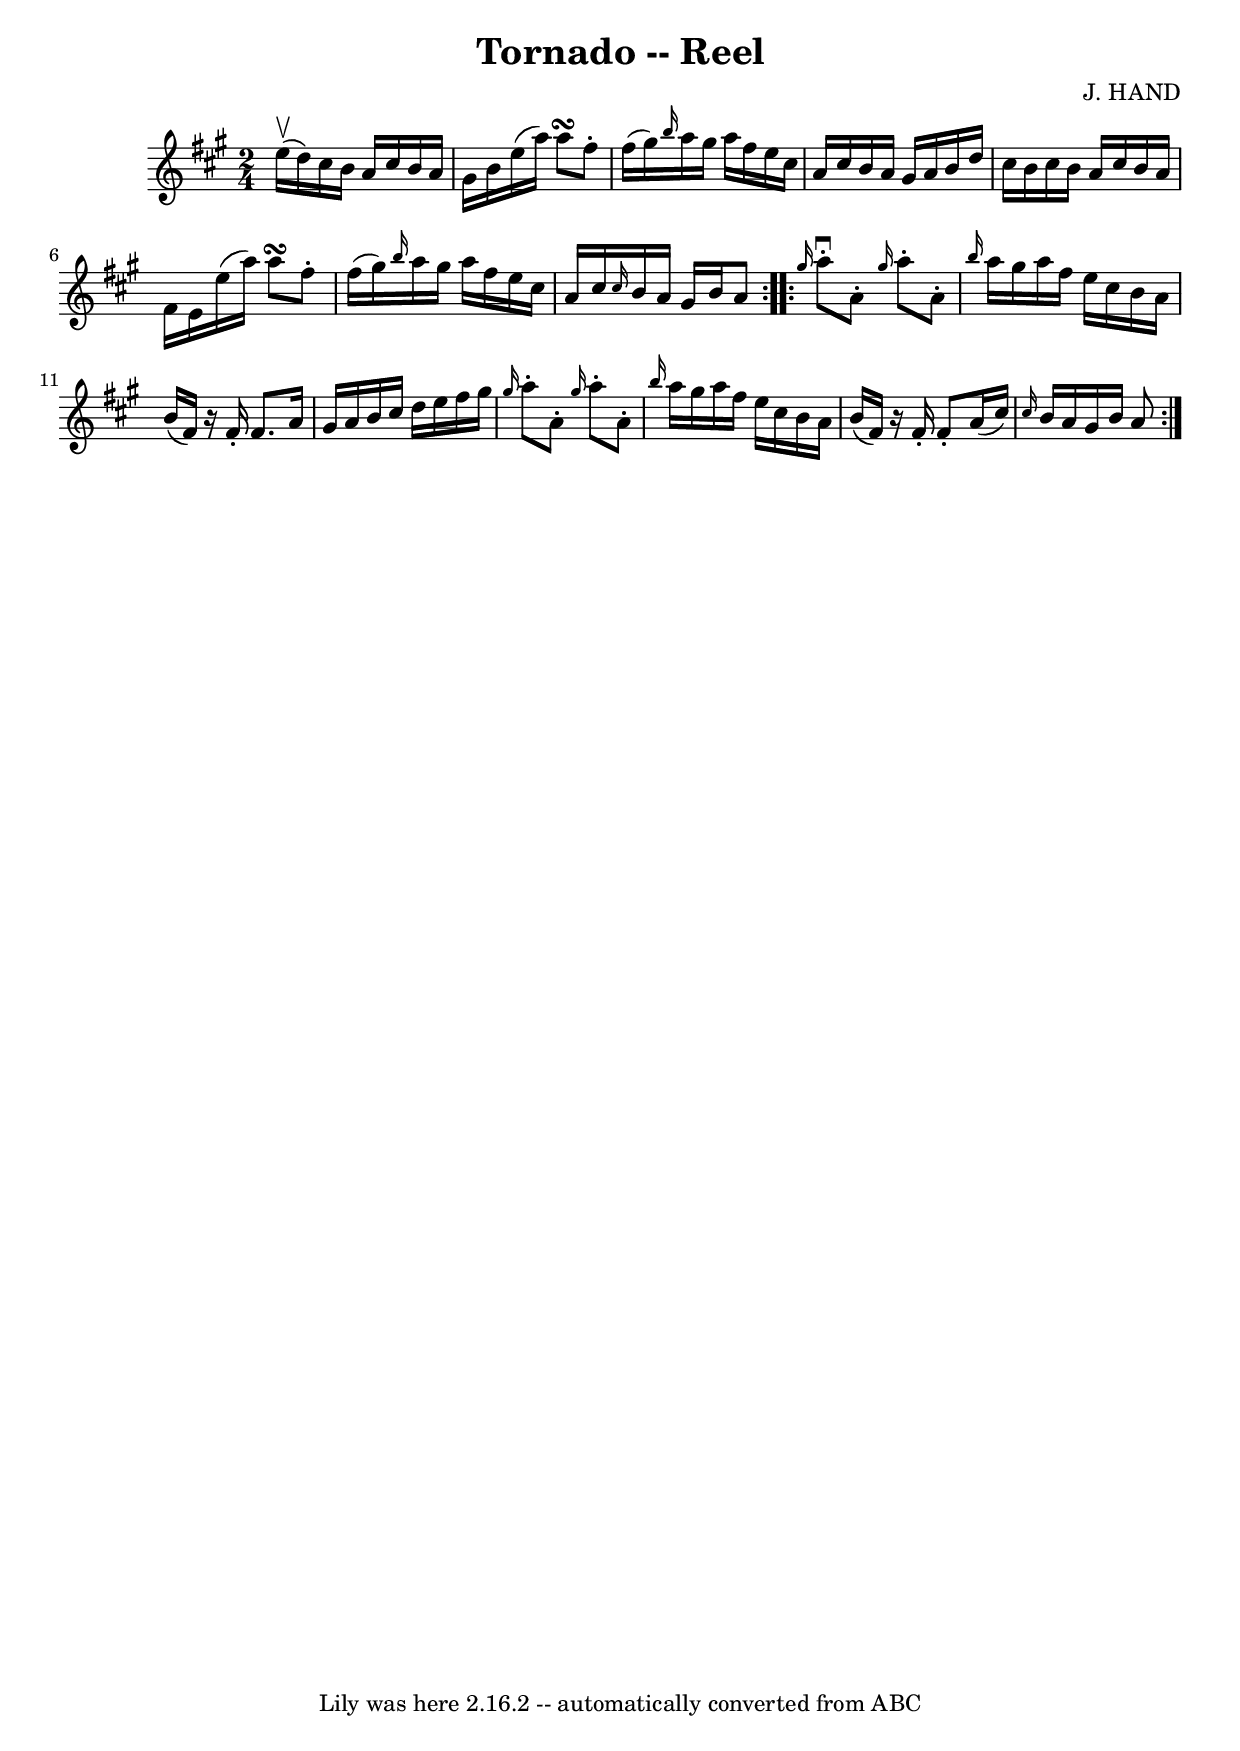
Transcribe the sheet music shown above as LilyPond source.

\version "2.16.2"
\include "Mammoth.ily"
\header {
  %% book = "Ryan's Mammoth Collection"
  composer = "J. HAND"
  crossRefNumber = "1"
  footnotes = "\\\\262"
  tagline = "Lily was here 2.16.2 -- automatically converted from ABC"
  title = "Tornado -- Reel"

}
voicedefault =  {



  \repeat volta 2 {

    \time 2/4 
    \key a \major
    e''16^\upbow(d''16) |
    cis''16    
    b'16 a'16 cis''16 b'16 a'16 gis'16 b'16    |
    e''16 (
    a''16) a''8\turn fis''8-. fis''16 (gis''16)   |
    
    \grace { b''16  
	   } a''16 gis''16 a''16 fis''16 e''16 cis''16 
    a'16 cis''16    |
    b'16 a'16 gis'16 a'16 b'16    
    d''16 cis''16 b'16    |
    cis''16 b'16 a'16 cis''16    
    b'16 a'16 fis'16 e'16    |
    e''16 (a''16) a''8\turn    
    fis''8-. fis''16 (gis''16)   |
    \grace { b''16  
	   } a''16    
    gis''16 a''16 fis''16 e''16 cis''16 a'16 cis''16    |
    
    \grace { cis''16  
	   } b'16 a'16 gis'16 b'16 a'8  
  }     

  \repeat volta 2 {
    \grace { gis''16  
	   } a''8^\downbow-. a'8-. \grace {   
	     gis''16  
	   } a''8-. a'8-.   |
    \grace { b''16  
	   } a''16    
    gis''16 a''16 fis''16 e''16 cis''16 b'16 a'16    |
    
    b'16 (fis'16)   r16 fis'16-. fis'8. a'16    |
    gis'16    
    a'16 b'16 cis''16 d''16 e''16 fis''16 gis''16    |
    
    \grace { gis''16  
	   } a''8-. a'8-.   \grace { gis''16  
				     } a''8-.   
    a'8-.   |
    \grace { b''16  
	   } a''16 gis''16 a''16 fis''16   
    e''16 cis''16 b'16 a'16    |
    b'16 (fis'16)   r16 
    fis'16-. fis'8-. a'16 (cis''16)   |
    \grace { cis''16  

	   } b'16 a'16 gis'16 b'16 a'8  
  }   

}

\score{
  <<

    \context Staff="default"
    {
      \voicedefault 
      
    }

  >>
  \layout {
    
  }
  \midi {
  }

}
